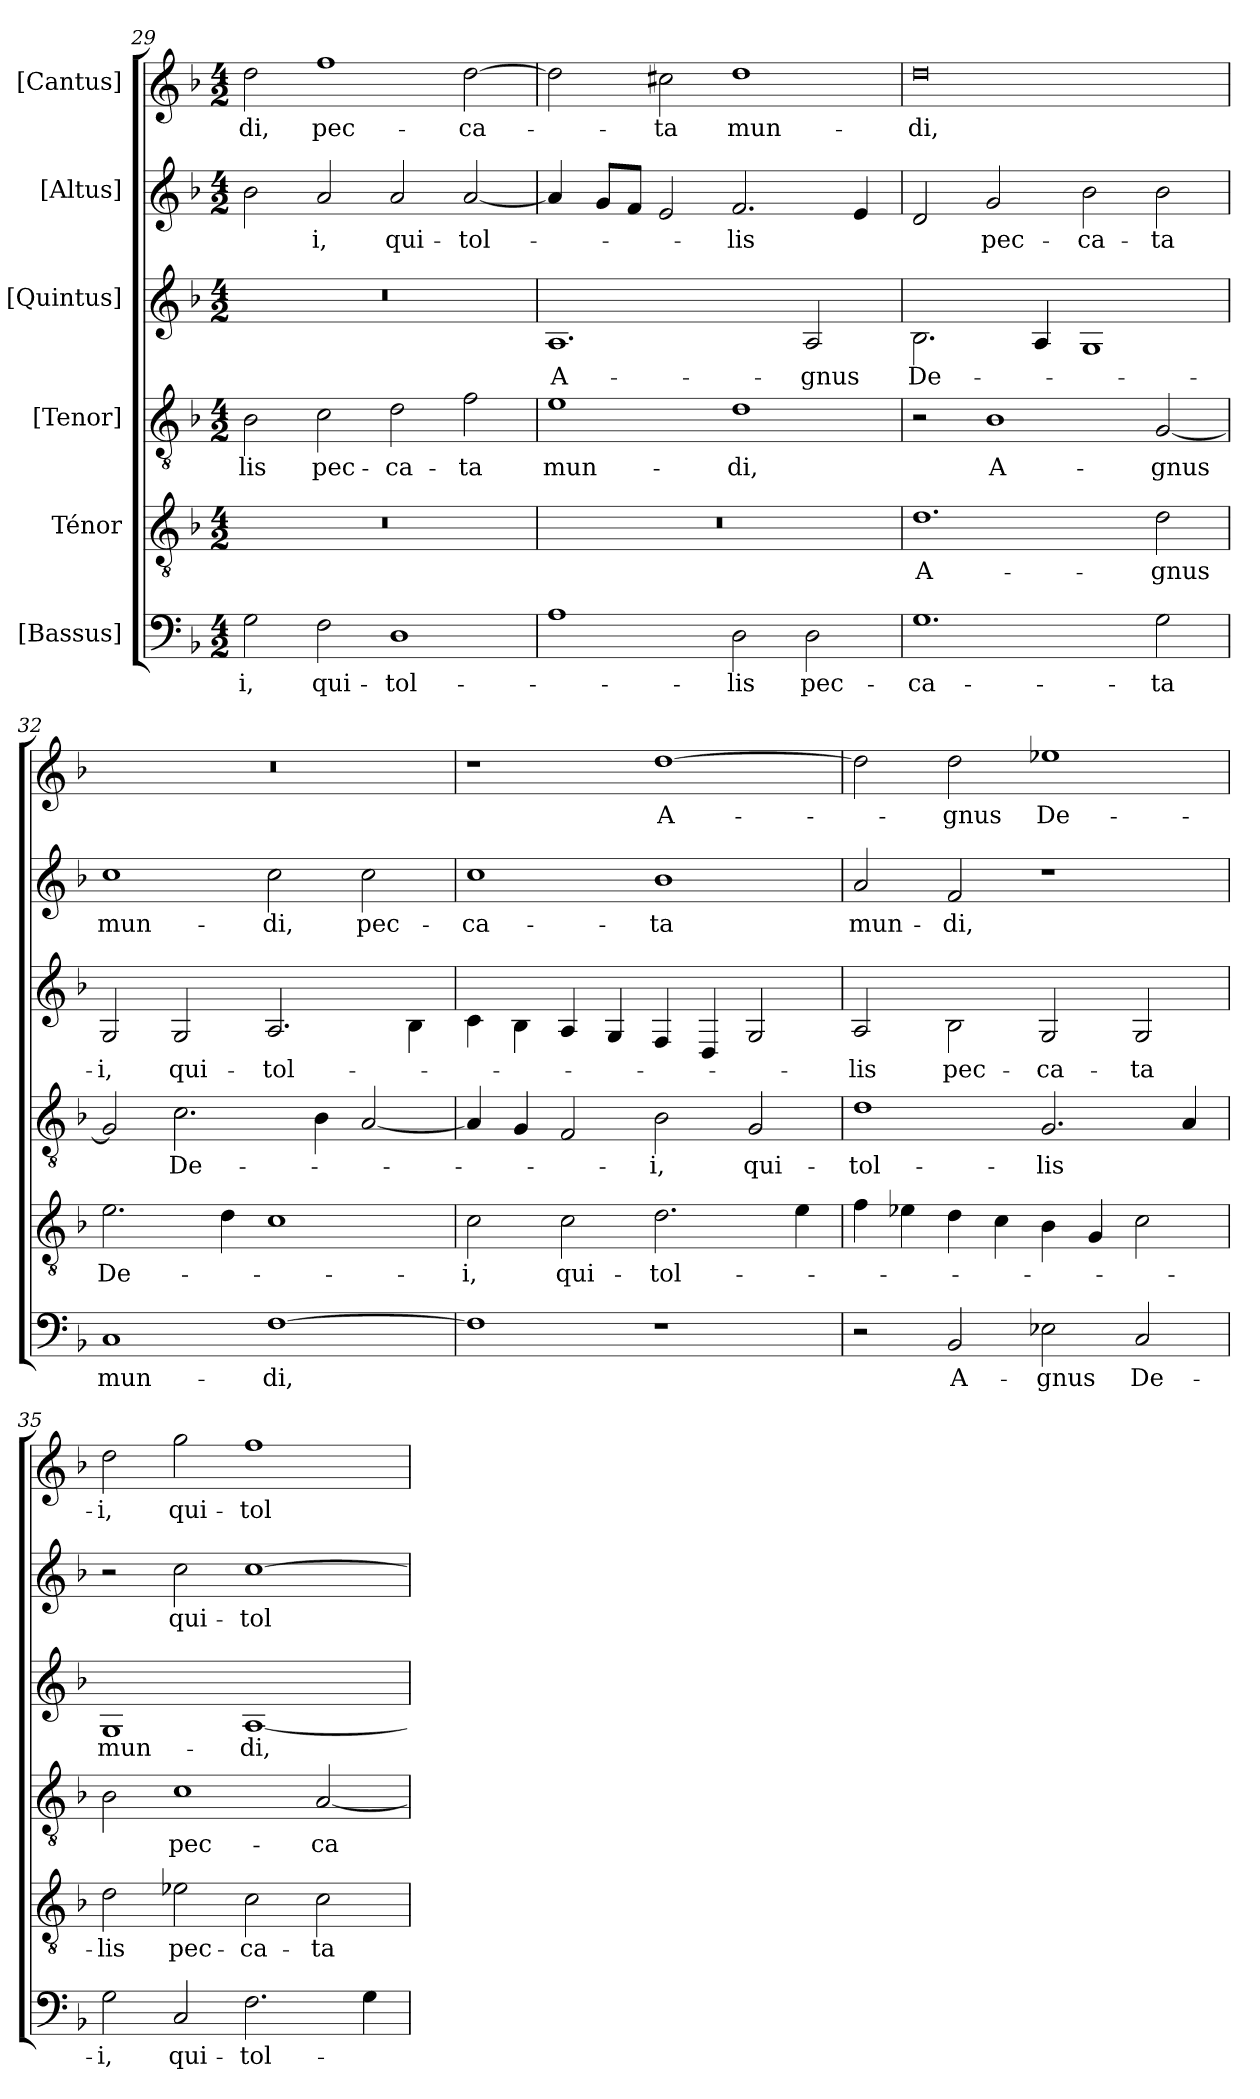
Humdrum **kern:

**kern	**text	**kern	**text	**kern	**text	**kern	**text	**kern	**text	**kern	**text
*part6	*part6	*part5	*part5	*part4	*part4	*part3	*part3	*part2	*part2	*part1	*part1
*staff6	*staff6	*staff5	*staff5	*staff4	*staff4	*staff3	*staff3	*staff2	*staff2	*staff1	*staff1
*I"[Bassus]	*	*I"Ténor	*	*I"[Tenor]	*	*I"[Quintus]	*	*I"[Altus]	*	*I"[Cantus]	*
*clefF4	*	*clefGv2	*	*clefGv2	*	*clefG2	*	*clefG2	*	*clefG2	*
*k[b-]	*	*k[b-]	*	*k[b-]	*	*k[b-]	*	*k[b-]	*	*k[b-]	*
*M4/2	*	*M4/2	*	*M4/2	*	*M4/2	*	*M4/2	*	*M4/2	*
=29	=29	=29	=29	=29	=29	=29	=29	=29	=29	=29	=29
2G\	-i,	0r	.	2B-\	-lis	0r	.	2b-\	.	2dd\	-di,
2F\	qui-	.	.	2c\	pec-	.	.	2a/	-i,	1ff\	pec-
1D\	tol-	.	.	2d\	-ca-	.	.	2a/	qui-	.	.
.	.	.	.	2f\	-ta	.	.	[2a/	tol-	[2dd\	-ca-
=30	=30	=30	=30	=30	=30	=30	=30	=30	=30	=30	=30
1A\	.	0r	.	1e\	mun-	1.A/	A-	4a/]	.	2dd\]	.
.	.	.	.	.	.	.	.	8g/L	.	.	.
.	.	.	.	.	.	.	.	8f/J	.	.	.
.	.	.	.	.	.	.	.	2e/	.	2cc#X\	-ta
2D\	-lis	.	.	1d\	-di,	.	.	2.f/	-lis	1dd\	mun-
2D\	pec-	.	.	.	.	2A/	-gnus	.	.	.	.
.	.	.	.	.	.	.	.	4e/	.	.	.
=31	=31	=31	=31	=31	=31	=31	=31	=31	=31	=31	=31
1.G\	-ca-	1.d\	A-	2r	.	2.B-\	De-	2d/	.	0dd\	-di,
.	.	.	.	1B-\	A-	.	.	2g/	pec-	.	.
.	.	.	.	.	.	4A/	.	.	.	.	.
.	.	.	.	.	.	1G/	.	2b-\	-ca-	.	.
2G\	-ta	2d\	-gnus	[2G/	-gnus	.	.	2b-\	-ta	.	.
=32	=32	=32	=32	=32	=32	=32	=32	=32	=32	=32	=32
1C/	mun-	2.e\	De-	2G/]	.	2G/	-i,	1cc\	mun-	0r	.
.	.	.	.	2.c\	De-	2G/	qui-	.	.	.	.
.	.	4d\	.	.	.	.	.	.	.	.	.
[1F\	-di,	1c\	.	.	.	2.A/	tol-	2cc\	-di,	.	.
.	.	.	.	4B-\	.	.	.	.	.	.	.
.	.	.	.	[2A/	.	.	.	2cc\	pec-	.	.
.	.	.	.	.	.	4B-\	.	.	.	.	.
=33	=33	=33	=33	=33	=33	=33	=33	=33	=33	=33	=33
1F\]	.	2c\	-i,	4A/]	.	4c\	.	1cc\	-ca-	1r	.
.	.	.	.	4G/	.	4B-\	.	.	.	.	.
.	.	2c\	qui-	2F/	.	4A/	.	.	.	.	.
.	.	.	.	.	.	4G/	.	.	.	.	.
1r	.	2.d\	tol-	2B-\	-i,	4F/	.	1b-\	-ta	[1dd\	A-
.	.	.	.	.	.	4D/	.	.	.	.	.
.	.	.	.	2G/	qui-	2G/	.	.	.	.	.
.	.	4e\	.	.	.	.	.	.	.	.	.
=34	=34	=34	=34	=34	=34	=34	=34	=34	=34	=34	=34
2r	.	4f\	.	1d\	tol-	2A/	-lis	2a/	mun-	2dd\]	.
.	.	4e-X\	.	.	.	.	.	.	.	.	.
2BB-/	A-	4d\	.	.	.	2B-\	pec-	2f/	-di,	2dd\	-gnus
.	.	4c\	.	.	.	.	.	.	.	.	.
2E-X\	-gnus	4B-\	.	2.G/	-lis	2G/	-ca-	1r	.	1ee-X\	De-
.	.	4G/	.	.	.	.	.	.	.	.	.
2C/	De-	2c\	.	.	.	2G/	-ta	.	.	.	.
.	.	.	.	4A/	.	.	.	.	.	.	.
=35	=35	=35	=35	=35	=35	=35	=35	=35	=35	=35	=35
2G\	-i,	2d\	-lis	2B-\	.	1G/	mun-	2r	.	2dd\	-i,
2C/	qui-	2e-X\	pec-	1c\	pec-	.	.	2cc\	qui-	2gg\	qui-
2.F\	tol-	2c\	-ca-	.	.	[1A/	-di,	[1cc\	tol-	1ff\	tol-
.	.	2c\	-ta	[2A/	-ca-	.	.	.	.	.	.
4G\	.	.	.	.	.	.	.	.	.	.	.
=	=	=	=	=	=	=	=	=	=	=	=
*-	*-	*-	*-	*-	*-	*-	*-	*-	*-	*-	*-
